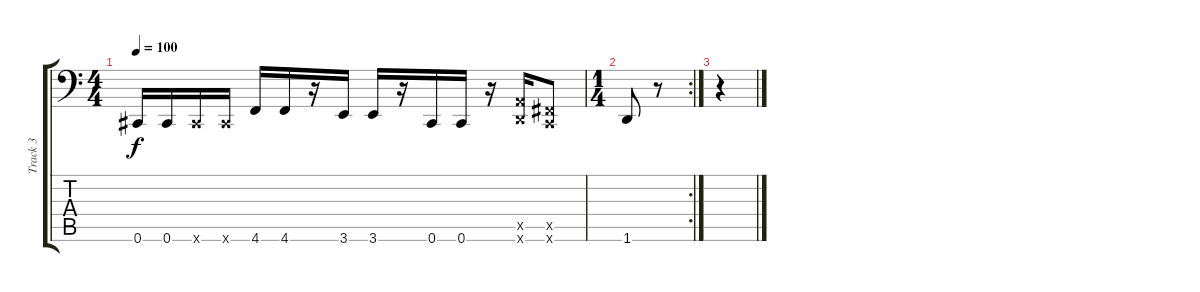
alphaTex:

\track ("Track 3" "Track 3") {instrument slapbass1}
\staff {score tabs}
\tuning (Db3 Ab2 E2 B1 Gb1 Db1) {hide}
\ts (4 4)
\tempo 100
\clef f4
\ks c
0.6.16{dy f} 0.6.16 0.6{x}.16 0.6{x}.16 4.6.16 4.6.16 r.16 3.6.16 3.6.16 r.16 0.6.16 0.6.16 r.16 (3.5{x} 1.6{x}).16 (0.5{x} 0.6{x}).8 |
\rc 2
\ts (1 4)
1.6.8 r.8 |
r.4
